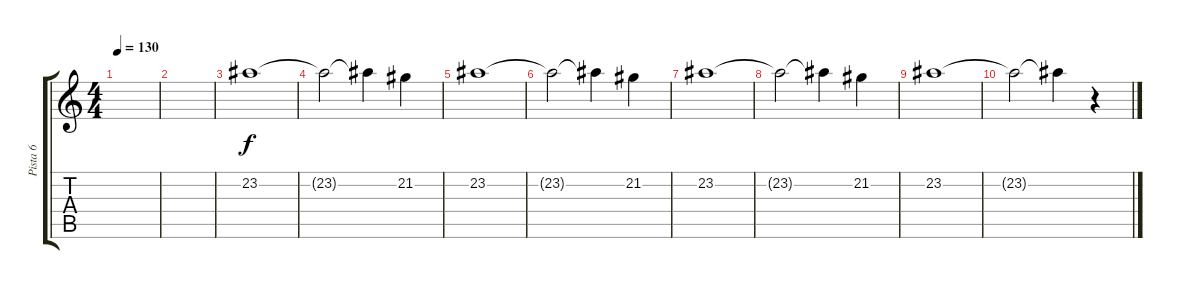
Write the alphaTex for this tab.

\track ("Pista 6" "Pista 6") {instrument fx7echoes}
\staff {score tabs}
\tuning (E4 B3 G3 D3 A2 E2) {hide}
\ts (4 4)
\tempo 130
\clef g2
\ks c
|
|
23.2.1 |
23.2{t}.2 23.2{t}.4 21.2.4 |
23.2.1 |
23.2{t}.2 23.2{t}.4 21.2.4 |
23.2.1 |
23.2{t}.2 23.2{t}.4 21.2.4 |
23.2.1 |
23.2{t}.2 23.2{t}.4 r.4
